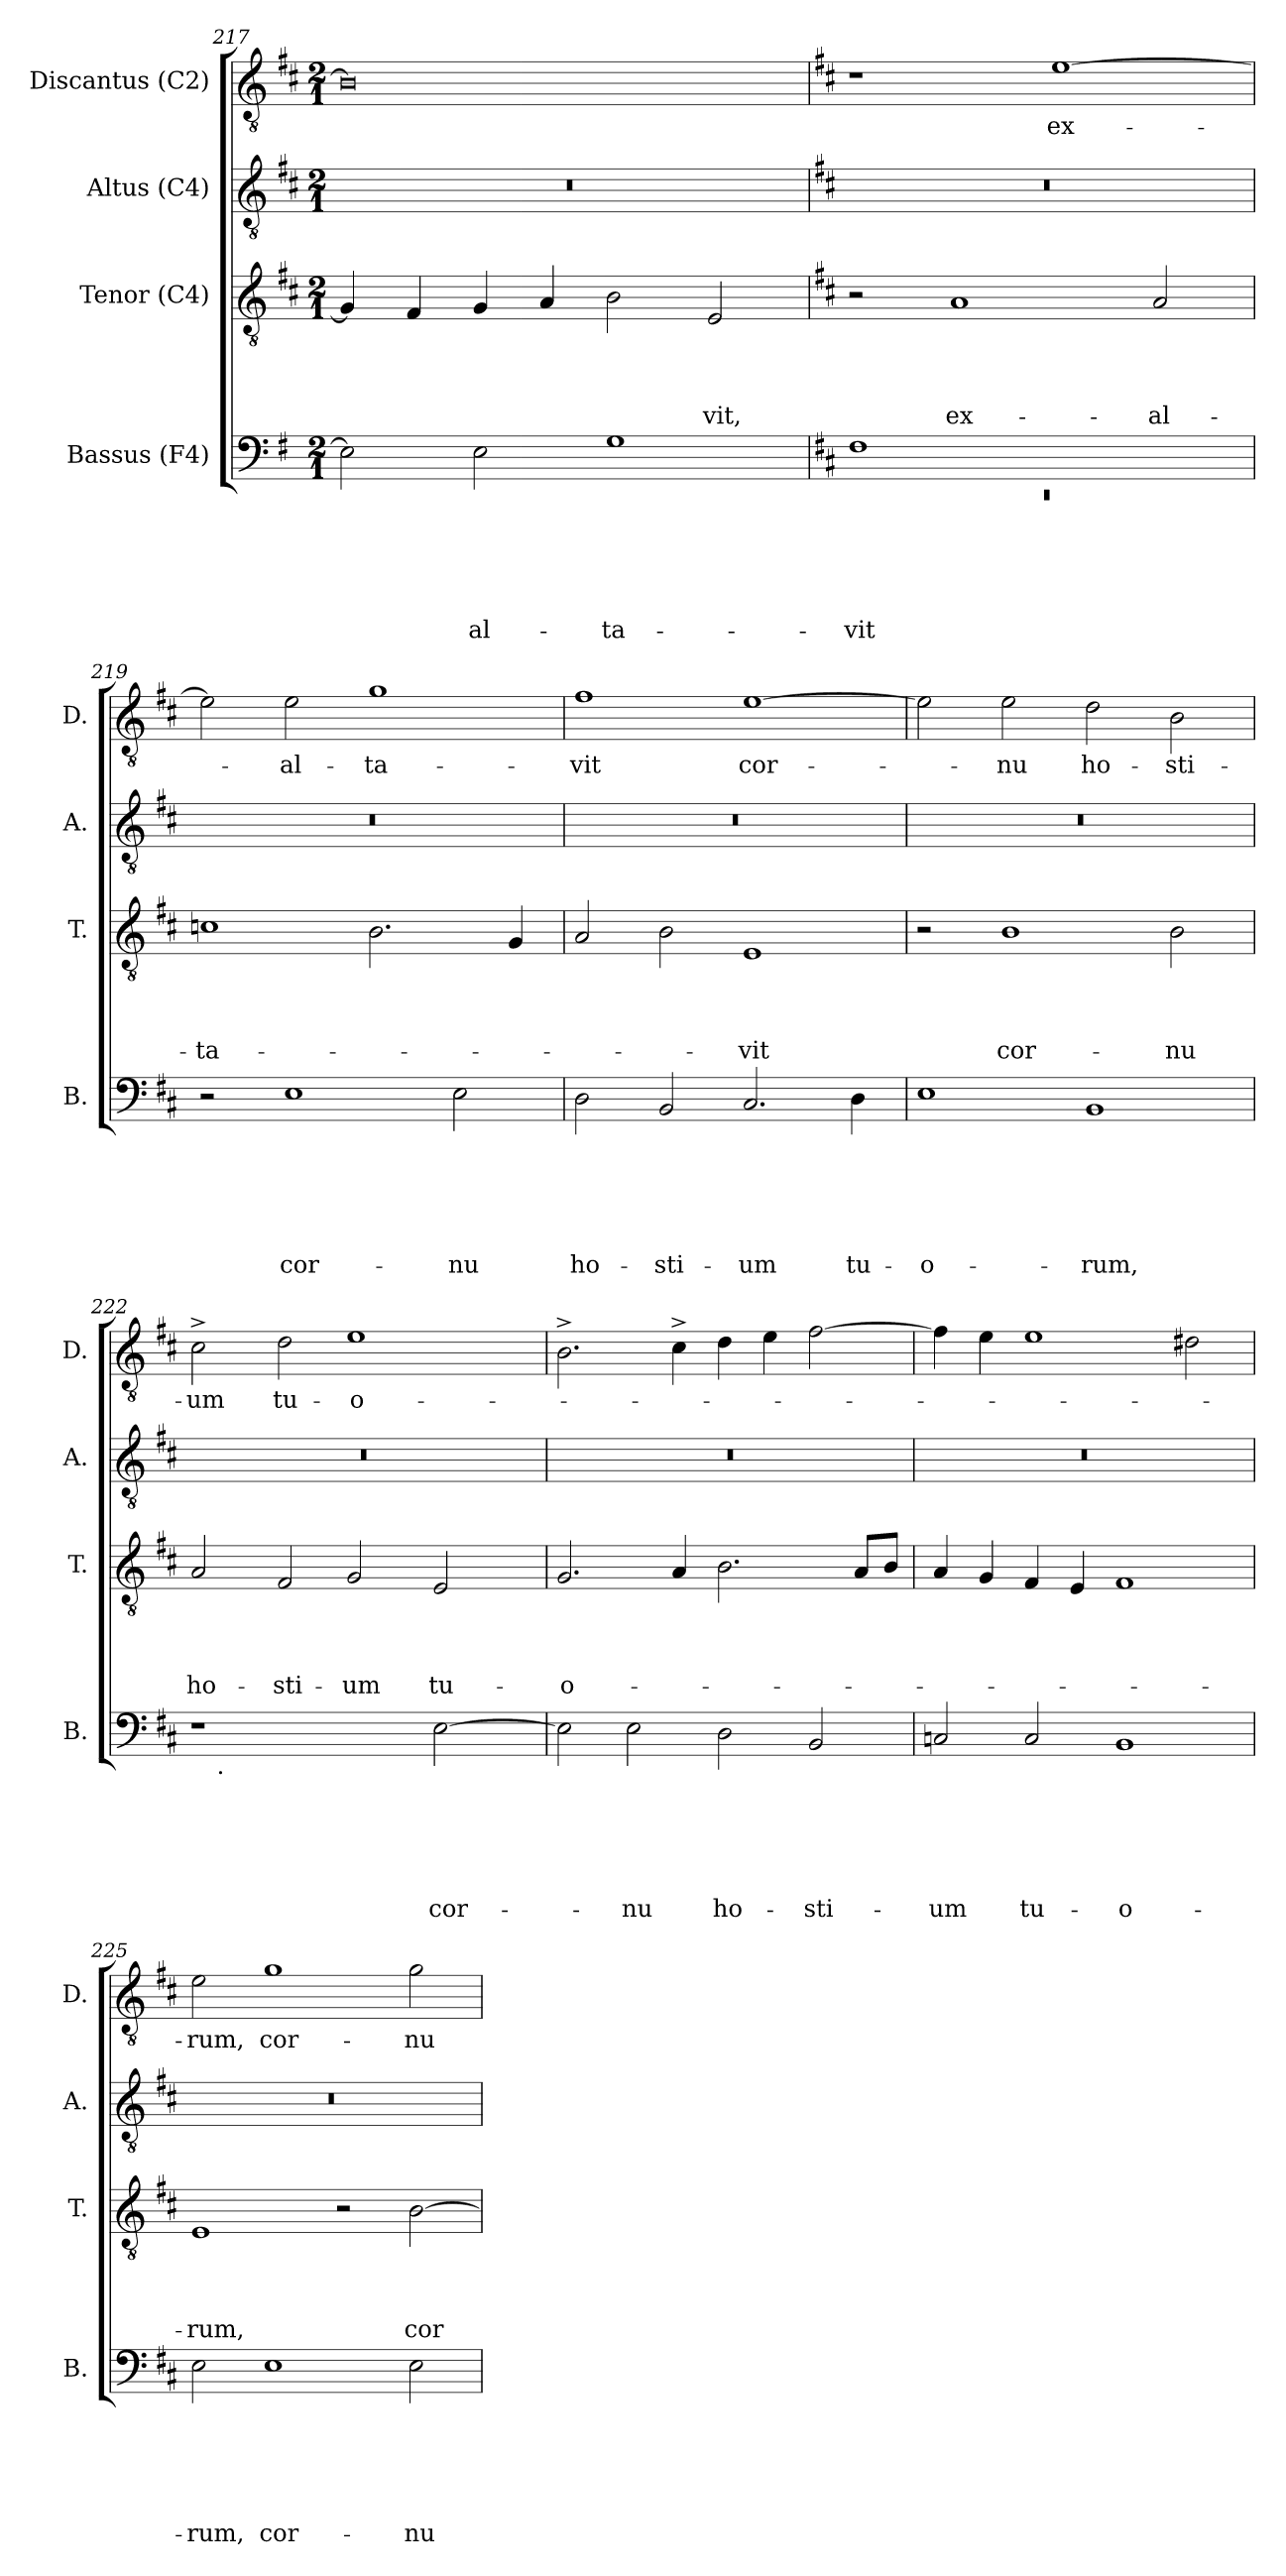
**kern	**text	**text	**text	**text	**text	**text	**kern	**text	**text	**text	**text	**kern	**kern	**text
*part4	*part4	*part4	*part4	*part4	*part4	*part4	*part3	*part3	*part3	*part3	*part3	*part2	*part1	*part1
*staff4	*staff4	*staff4	*staff4	*staff4	*staff4	*staff4	*staff3	*staff3	*staff3	*staff3	*staff3	*staff2	*staff1	*staff1
*I"Bassus (F4)	*	*	*	*	*	*	*I"Tenor (C4)	*	*	*	*	*I"Altus (C4)	*I"Discantus (C2)	*
*I'B.	*	*	*	*	*	*	*I'T.	*	*	*	*	*I'A.	*I'D.	*
*clefF4	*	*	*	*	*	*	*clefGv2	*	*	*	*	*clefGv2	*clefGv2	*
*k[f#]	*	*	*	*	*	*	*k[f#c#]	*	*	*	*	*k[f#c#]	*k[f#c#]	*
*G:	*	*	*	*	*	*	*D:	*	*	*	*	*D:	*D:	*
*M2/1	*	*	*	*	*	*	*M2/1	*	*	*	*	*M2/1	*M2/1	*
=217	=217	=217	=217	=217	=217	=217	=217	=217	=217	=217	=217	=217	=217	=217
2E\]	.	.	.	.	.	.	4G/]	.	.	.	.	0r	0B]	.
.	.	.	.	.	.	.	4F#/	.	.	.	.	.	.	.
!	!	!	!	!	!	!LO:LY:b	!	!	!	!	!	!	!	!
2E\	.	.	.	.	.	-al-	4G/	.	.	.	.	.	.	.
.	.	.	.	.	.	.	4A/	.	.	.	.	.	.	.
!	!	!	!	!	!	!LO:LY:b	!	!	!	!	!	!	!	!
1G	.	.	.	.	.	-ta-	2B\	.	.	.	.	.	.	.
!	!	!	!	!	!	!	!	!	!	!	!LO:LY:b	!	!	!
.	.	.	.	.	.	.	2E/	.	.	.	-vit,	.	.	.
!!LO:PB:g=z
=218	=218	=218	=218	=218	=218	=218	=218	=218	=218	=218	=218	=218	=218	=218
*k[f#c#]	*	*	*	*	*	*	*	*	*	*	*	*	*	*
*D:	*	*	*	*	*	*	*	*	*	*	*	*	*	*
*^	*	*	*	*	*	*	*	*	*	*	*	*	*	*
!	!LO:N:vis=1	!	!	!	!	!	!LO:LY:b	!	!	!	!	!	!	!	!
1F#	0rEE	.	.	.	.	.	-vit	2r	.	.	.	.	0r	1r	.
!	!	!	!	!	!	!	!	!	!	!	!	!LO:LY:b	!	!	!
.	.	.	.	.	.	.	.	1A	.	.	.	ex-	.	.	.
!	!	!	!	!	!	!	!	!	!	!	!	!	!	!	!LO:LY:b
1ryy	.	.	.	.	.	.	.	.	.	.	.	.	.	[>1e	ex-
!	!	!	!	!	!	!	!	!	!	!	!	!LO:LY:b	!	!	!
.	.	.	.	.	.	.	.	2A/	.	.	.	-al-	.	.	.
*v	*v	*	*	*	*	*	*	*	*	*	*	*	*	*	*
=219	=219	=219	=219	=219	=219	=219	=219	=219	=219	=219	=219	=219	=219	=219
!	!	!	!	!	!	!	!	!	!	!	!LO:LY:b	!	!	!
2r	.	.	.	.	.	.	1cn	.	.	.	-ta-	0r	2e\]	.
!	!	!	!	!	!	!LO:LY:b	!	!	!	!	!	!	!	!LO:LY:b
1E	.	.	.	.	.	cor-	.	.	.	.	.	.	2e\	-al-
!	!	!	!	!	!	!	!	!	!	!	!	!	!	!LO:LY:b
.	.	.	.	.	.	.	2.B\	.	.	.	.	.	1g	-ta-
!	!	!	!	!	!	!LO:LY:b	!	!	!	!	!	!	!	!
2E\	.	.	.	.	.	-nu	.	.	.	.	.	.	.	.
.	.	.	.	.	.	.	4G/	.	.	.	.	.	.	.
=220	=220	=220	=220	=220	=220	=220	=220	=220	=220	=220	=220	=220	=220	=220
!	!	!	!	!	!	!LO:LY:b	!	!	!	!	!	!	!	!LO:LY:b
2D\	.	.	.	.	.	ho-	2A/	.	.	.	.	0r	1f#	-vit
!	!	!	!	!	!	!LO:LY:b	!	!	!	!	!	!	!	!
2BB/	.	.	.	.	.	-sti-	2B\	.	.	.	.	.	.	.
!	!	!	!	!	!	!LO:LY:b	!	!	!	!	!LO:LY:b	!	!	!LO:LY:b
2.C#/	.	.	.	.	.	-um	1E	.	.	.	-vit	.	[>1e	cor-
!	!	!	!	!	!	!LO:LY:b	!	!	!	!	!	!	!	!
4D\	.	.	.	.	.	tu-	.	.	.	.	.	.	.	.
=221	=221	=221	=221	=221	=221	=221	=221	=221	=221	=221	=221	=221	=221	=221
!	!	!	!	!	!	!LO:LY:b:rj	!	!	!	!	!	!	!	!
1E	.	.	.	.	.	-o-	2r	.	.	.	.	0r	2e\]	.
!	!	!	!	!	!	!	!	!	!	!	!LO:LY:b	!	!	!LO:LY:b
.	.	.	.	.	.	.	1B	.	.	.	cor-	.	2e\	-nu
!	!	!	!	!	!	!LO:LY:b	!	!	!	!	!	!	!	!LO:LY:b
1BB	.	.	.	.	.	-rum,	.	.	.	.	.	.	2d\	ho-
!	!	!	!	!	!	!	!	!	!	!	!LO:LY:b	!	!	!LO:LY:b
.	.	.	.	.	.	.	2B\	.	.	.	-nu	.	2B\	-sti-
!!LO:LB:g=z
=222	=222	=222	=222	=222	=222	=222	=222	=222	=222	=222	=222	=222	=222	=222
!	!	!	!	!	!	!	!	!	!	!	!LO:LY:b	!	!	!LO:LY:b
*^	*	*	*	*	*	*	*	*	*	*	*	*	*	*
1r	16.ryy	.	.	.	.	.	.	2A/	.	.	.	ho-	0r	2c#^>\	-um
!	!LO:TX:b:t=.	!	!	!	!	!	!	!	!	!	!	!	!	!	!
.	1ryy	.	.	.	.	.	.	.	.	.	.	.	.	.	.
!	!	!	!	!	!	!	!	!	!	!	!	!LO:LY:b	!	!	!LO:LY:b
.	.	.	.	.	.	.	.	2F#/	.	.	.	-sti-	.	2d\	tu-
!	!	!	!	!	!	!	!	!	!	!	!	!LO:LY:b	!	!	!LO:LY:b:rj
2ryy	.	.	.	.	.	.	.	2G/	.	.	.	-um	.	1e	-o-
.	2ryy	.	.	.	.	.	.	.	.	.	.	.	.	.	.
!	!	!	!	!	!	!	!LO:LY:b	!	!	!	!	!LO:LY:b	!	!	!
[>2E\	.	.	.	.	.	.	cor-	2E/	.	.	.	tu-	.	.	.
.	4ryy	.	.	.	.	.	.	.	.	.	.	.	.	.	.
.	8ryy	.	.	.	.	.	.	.	.	.	.	.	.	.	.
.	32ryy	.	.	.	.	.	.	.	.	.	.	.	.	.	.
=223	=223	=223	=223	=223	=223	=223	=223	=223	=223	=223	=223	=223	=223	=223	=223
!	!	!	!	!	!	!	!	!	!	!	!	!LO:LY:b	!	!	!
*v	*v	*	*	*	*	*	*	*	*	*	*	*	*	*	*
2E\]	.	.	.	.	.	.	2.G/	.	.	.	-o-	0r	2.B^>\	.
!	!	!	!	!	!	!LO:LY:b	!	!	!	!	!	!	!	!
2E\	.	.	.	.	.	-nu	.	.	.	.	.	.	.	.
.	.	.	.	.	.	.	4A/	.	.	.	.	.	4c#^>\	.
!	!	!	!	!	!	!LO:LY:b	!	!	!	!	!	!	!	!
2D\	.	.	.	.	.	ho-	2.B\	.	.	.	.	.	4d\	.
.	.	.	.	.	.	.	.	.	.	.	.	.	4e\	.
!	!	!	!	!	!	!LO:LY:b	!	!	!	!	!	!	!	!
2BB/	.	.	.	.	.	-sti-	.	.	.	.	.	.	[>2f#\	.
.	.	.	.	.	.	.	8A/L	.	.	.	.	.	.	.
.	.	.	.	.	.	.	8B/J	.	.	.	.	.	.	.
=224	=224	=224	=224	=224	=224	=224	=224	=224	=224	=224	=224	=224	=224	=224
!	!	!	!	!	!	!LO:LY:b	!	!	!	!	!	!	!	!
2Cn/	.	.	.	.	.	-um	4A/	.	.	.	.	0r	4f#\]	.
.	.	.	.	.	.	.	4G/	.	.	.	.	.	4e\	.
!	!	!	!	!	!	!LO:LY:b	!	!	!	!	!	!	!	!
2C/	.	.	.	.	.	tu-	4F#/	.	.	.	.	.	1e	.
.	.	.	.	.	.	.	4E/	.	.	.	.	.	.	.
!	!	!	!	!	!	!LO:LY:b:rj	!	!	!	!	!	!	!	!
1BB	.	.	.	.	.	-o-	1F#	.	.	.	.	.	.	.
.	.	.	.	.	.	.	.	.	.	.	.	.	2d#\	.
=225	=225	=225	=225	=225	=225	=225	=225	=225	=225	=225	=225	=225	=225	=225
!	!	!	!	!	!	!LO:LY:b	!	!	!	!	!LO:LY:b	!	!	!LO:LY:b
2E\	.	.	.	.	.	-rum,	1E	.	.	.	-rum,	0r	2e\	-rum,
!	!	!	!	!	!	!LO:LY:b	!	!	!	!	!	!	!	!LO:LY:b
1E	.	.	.	.	.	cor-	.	.	.	.	.	.	1g	cor-
.	.	.	.	.	.	.	2r	.	.	.	.	.	.	.
!	!	!	!	!	!	!LO:LY:b	!	!	!	!	!LO:LY:b	!	!	!LO:LY:b
2E\	.	.	.	.	.	-nu	[<2B\	.	.	.	cor-	.	2g\	-nu
=	=	=	=	=	=	=	=	=	=	=	=	=	=	=
*-	*-	*-	*-	*-	*-	*-	*-	*-	*-	*-	*-	*-	*-	*-
